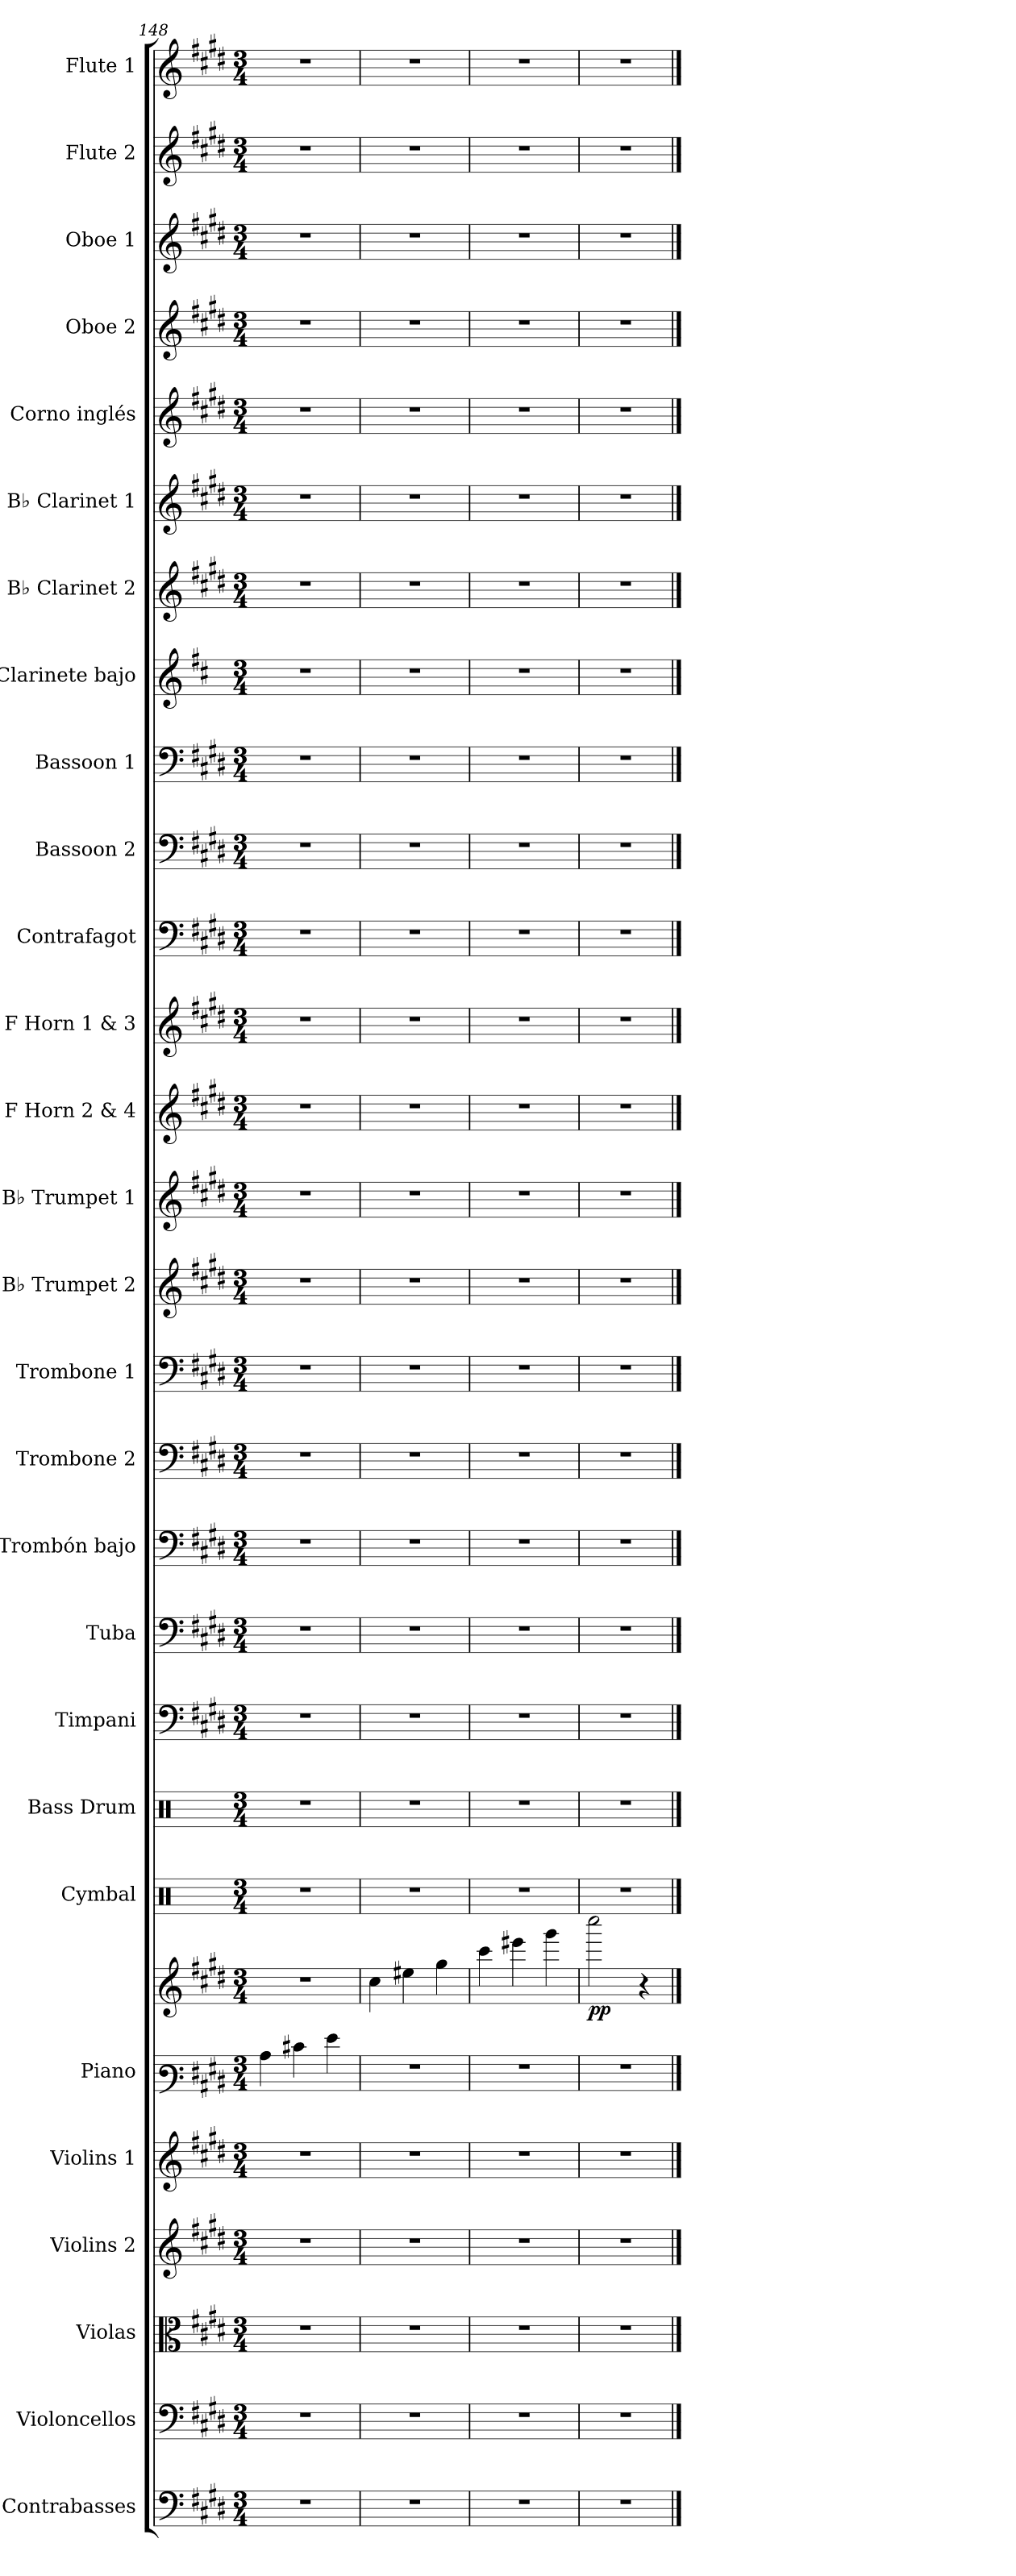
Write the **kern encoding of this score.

**kern	**kern	**kern	**kern	**kern	**kern	**kern	**dynam	**kern	**kern	**kern	**kern	**kern	**kern	**kern	**kern	**kern	**kern	**kern	**kern	**kern	**kern	**kern	**kern	**kern	**kern	**kern	**kern	**kern	**kern
*part28	*part27	*part26	*part25	*part24	*part23	*part23	*part23	*part22	*part21	*part20	*part19	*part18	*part17	*part16	*part15	*part14	*part13	*part12	*part11	*part10	*part9	*part8	*part7	*part6	*part5	*part4	*part3	*part2	*part1
*staff29	*staff28	*staff27	*staff26	*staff25	*staff24	*staff23	*staff23/24	*staff22	*staff21	*staff20	*staff19	*staff18	*staff17	*staff16	*staff15	*staff14	*staff13	*staff12	*staff11	*staff10	*staff9	*staff8	*staff7	*staff6	*staff5	*staff4	*staff3	*staff2	*staff1
*I"Contrabasses	*I"Violoncellos	*I"Violas	*I"Violins 2	*I"Violins 1	*I"Piano	*	*	*I"Cymbal	*I"Bass Drum	*I"Timpani	*I"Tuba	*I"Trombón bajo	*I"Trombone 2	*I"Trombone 1	*I"B♭ Trumpet 2	*I"B♭ Trumpet 1	*I"F Horn 2 &amp; 4	*I"F Horn 1 &amp; 3	*I"Contrafagot	*I"Bassoon 2	*I"Bassoon 1	*I"Clarinete bajo	*I"B♭ Clarinet 2	*I"B♭ Clarinet 1	*I"Corno inglés	*I"Oboe 2	*I"Oboe 1	*I"Flute 2	*I"Flute 1
*I'Cbs.	*I'Vcs.	*I'Vlas.	*I'Vlns. 2	*I'Vlns. 1	*I'Pno.	*	*	*I'Cym.	*I'B. Dr.	*I'Timp.	*I'Tba.	*I'Tbn. B.	*I'Tbn. 2	*I'Tbn. 1	*I'B♭ Tpt. 2	*I'B♭ Tpt. 1	*I'F Hn. 2 4	*I'F Hn. 1 3	*I'Cfag.	*I'Bsn. 2	*I'Bsn. 1	*I'Cl. B.	*I'B♭ Cl. 2	*I'B♭ Cl. 1	*I'Cor. Ingl.	*I'Ob. 2	*I'Ob. 1	*I'Fl. 2	*I'Fl. 1
!!LO:PB:g=z
*clefF4	*clefF4	*clefC3	*clefG2	*clefG2	*clefF3	*clefG2	*	*clefX	*clefX	*clefF4	*clefF4	*clefF4	*clefF4	*clefF4	*clefG2	*clefG2	*clefG2	*clefG2	*clefF4	*clefF4	*clefF4	*clefG2	*clefG2	*clefG2	*clefG2	*clefG2	*clefG2	*clefG2	*clefG2
*ITrd7c12	*	*	*	*	*	*	*	*	*	*	*	*	*	*	*ITrd1c2	*ITrd1c2	*ITrd4c7	*ITrd4c7	*ITrd7c12	*	*	*ITrd8c14	*ITrd1c2	*ITrd1c2	*ITrd4c7	*	*	*	*
*k[f#c#g#d#]	*k[f#c#g#d#]	*k[f#c#g#d#]	*k[f#c#g#d#]	*k[f#c#g#d#]	*k[f#c#g#d#]	*k[f#c#g#d#]	*	*k[]	*k[]	*k[f#c#g#d#]	*k[f#c#g#d#]	*k[f#c#g#d#]	*k[f#c#g#d#]	*k[f#c#g#d#]	*k[f#c#]	*k[f#c#]	*k[f#c#g#]	*k[f#c#g#]	*k[f#c#g#d#]	*k[f#c#g#d#]	*k[f#c#g#d#]	*k[f#c#]	*k[f#c#]	*k[f#c#]	*k[f#c#g#]	*k[f#c#g#d#]	*k[f#c#g#d#]	*k[f#c#g#d#]	*k[f#c#g#d#]
*M3/4	*M3/4	*M3/4	*M3/4	*M3/4	*M3/4	*M3/4	*	*M3/4	*M3/4	*M3/4	*M3/4	*M3/4	*M3/4	*M3/4	*M3/4	*M3/4	*M3/4	*M3/4	*M3/4	*M3/4	*M3/4	*M3/4	*M3/4	*M3/4	*M3/4	*M3/4	*M3/4	*M3/4	*M3/4
=148	=148	=148	=148	=148	=148	=148	=148	=148	=148	=148	=148	=148	=148	=148	=148	=148	=148	=148	=148	=148	=148	=148	=148	=148	=148	=148	=148	=148	=148
2.r	2.r	2.r	2.r	2.r	4c#\	2.r	.	2.r	2.r	2.r	2.r	2.r	2.r	2.r	2.r	2.r	2.r	2.r	2.r	2.r	2.r	2.r	2.r	2.r	2.r	2.r	2.r	2.r	2.r
.	.	.	.	.	4e#X\	.	.	.	.	.	.	.	.	.	.	.	.	.	.	.	.	.	.	.	.	.	.	.	.
.	.	.	.	.	4g#\	.	.	.	.	.	.	.	.	.	.	.	.	.	.	.	.	.	.	.	.	.	.	.	.
=149	=149	=149	=149	=149	=149	=149	=149	=149	=149	=149	=149	=149	=149	=149	=149	=149	=149	=149	=149	=149	=149	=149	=149	=149	=149	=149	=149	=149	=149
2.r	2.r	2.r	2.r	2.r	2.r	4cc#\	.	2.r	2.r	2.r	2.r	2.r	2.r	2.r	2.r	2.r	2.r	2.r	2.r	2.r	2.r	2.r	2.r	2.r	2.r	2.r	2.r	2.r	2.r
.	.	.	.	.	.	4ee#X\	.	.	.	.	.	.	.	.	.	.	.	.	.	.	.	.	.	.	.	.	.	.	.
.	.	.	.	.	.	4gg#\	.	.	.	.	.	.	.	.	.	.	.	.	.	.	.	.	.	.	.	.	.	.	.
=150	=150	=150	=150	=150	=150	=150	=150	=150	=150	=150	=150	=150	=150	=150	=150	=150	=150	=150	=150	=150	=150	=150	=150	=150	=150	=150	=150	=150	=150
2.r	2.r	2.r	2.r	2.r	2.r	4ccc#\	.	2.r	2.r	2.r	2.r	2.r	2.r	2.r	2.r	2.r	2.r	2.r	2.r	2.r	2.r	2.r	2.r	2.r	2.r	2.r	2.r	2.r	2.r
.	.	.	.	.	.	4eee#X\	.	.	.	.	.	.	.	.	.	.	.	.	.	.	.	.	.	.	.	.	.	.	.
.	.	.	.	.	.	4ggg#\	.	.	.	.	.	.	.	.	.	.	.	.	.	.	.	.	.	.	.	.	.	.	.
=151	=151	=151	=151	=151	=151	=151	=151	=151	=151	=151	=151	=151	=151	=151	=151	=151	=151	=151	=151	=151	=151	=151	=151	=151	=151	=151	=151	=151	=151
!	!	!	!	!	!	!	!LO:DY:b	!	!	!	!	!	!	!	!	!	!	!	!	!	!	!	!	!	!	!	!	!	!
2.r	2.r	2.r	2.r	2.r	2.r	2cccc#\	pp	2.r	2.r	2.r	2.r	2.r	2.r	2.r	2.r	2.r	2.r	2.r	2.r	2.r	2.r	2.r	2.r	2.r	2.r	2.r	2.r	2.r	2.r
.	.	.	.	.	.	4r	.	.	.	.	.	.	.	.	.	.	.	.	.	.	.	.	.	.	.	.	.	.	.
==	==	==	==	==	==	==	==	==	==	==	==	==	==	==	==	==	==	==	==	==	==	==	==	==	==	==	==	==	==
*-	*-	*-	*-	*-	*-	*-	*-	*-	*-	*-	*-	*-	*-	*-	*-	*-	*-	*-	*-	*-	*-	*-	*-	*-	*-	*-	*-	*-	*-
